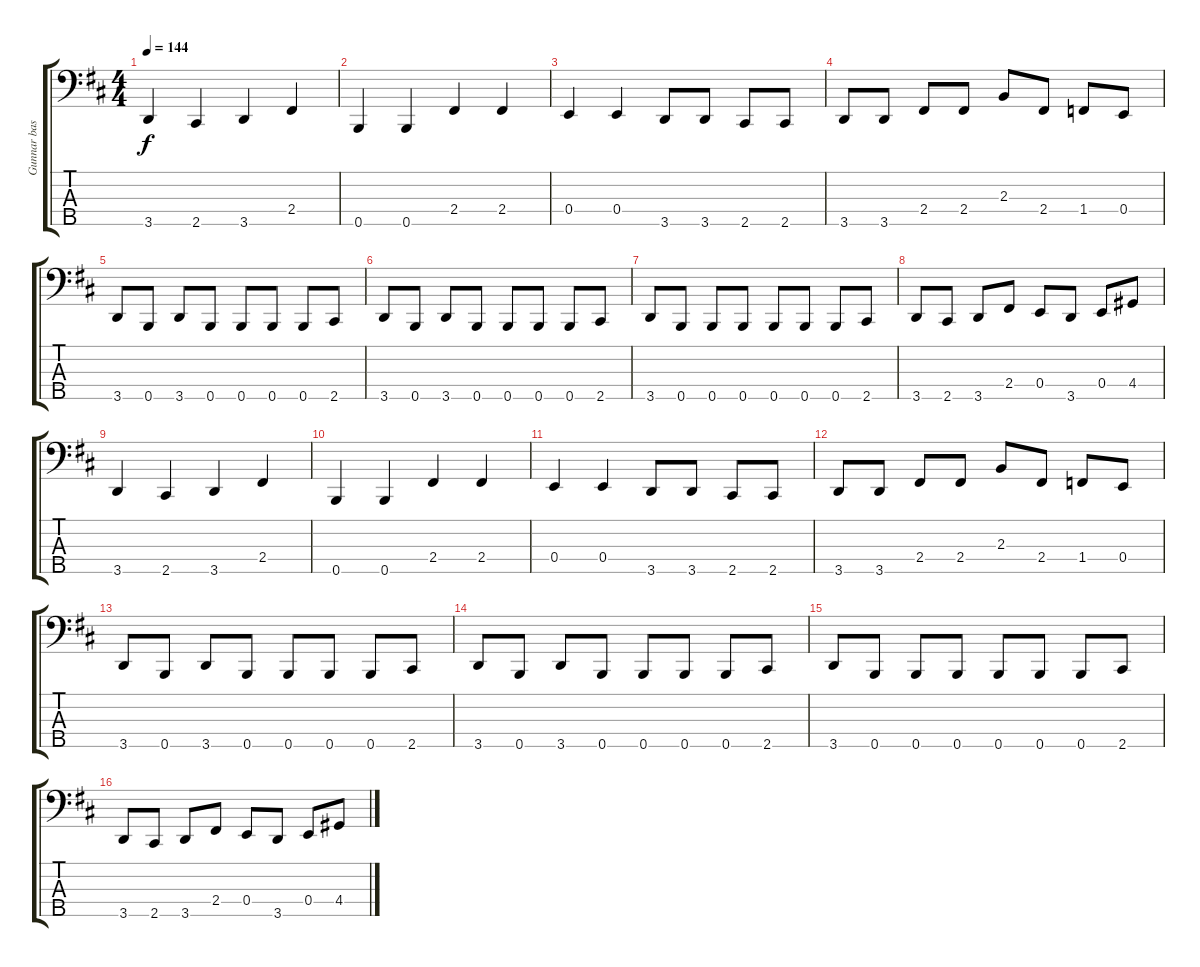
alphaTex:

\track ("Gunnar bass" "Gunnar bas") {instrument electricbassfinger}
\staff {score tabs}
\tuning (G2 D2 A1 E1 B0) {hide}
\ts (4 4)
\tempo 144
\clef f4
\ks bminor
3.5.4{dy f} 2.5.4 3.5.4 2.4.4 |
0.5.4 0.5.4 2.4.4 2.4.4 |
0.4.4 0.4.4 3.5.8 3.5.8 2.5.8 2.5.8 |
3.5.8 3.5.8 2.4.8 2.4.8 2.3.8 2.4.8 1.4.8 0.4.8 |
3.5.8 0.5.8 3.5.8 0.5.8 0.5.8 0.5.8 0.5.8 2.5.8 |
3.5.8 0.5.8 3.5.8 0.5.8 0.5.8 0.5.8 0.5.8 2.5.8 |
3.5.8 0.5.8 0.5.8 0.5.8 0.5.8 0.5.8 0.5.8 2.5.8 |
3.5.8 2.5.8 3.5.8 2.4.8 0.4.8 3.5.8 0.4.8 4.4.8 |
3.5.4 2.5.4 3.5.4 2.4.4 |
0.5.4 0.5.4 2.4.4 2.4.4 |
0.4.4 0.4.4 3.5.8 3.5.8 2.5.8 2.5.8 |
3.5.8 3.5.8 2.4.8 2.4.8 2.3.8 2.4.8 1.4.8 0.4.8 |
3.5.8 0.5.8 3.5.8 0.5.8 0.5.8 0.5.8 0.5.8 2.5.8 |
3.5.8 0.5.8 3.5.8 0.5.8 0.5.8 0.5.8 0.5.8 2.5.8 |
3.5.8 0.5.8 0.5.8 0.5.8 0.5.8 0.5.8 0.5.8 2.5.8 |
3.5.8 2.5.8 3.5.8 2.4.8 0.4.8 3.5.8 0.4.8 4.4.8
